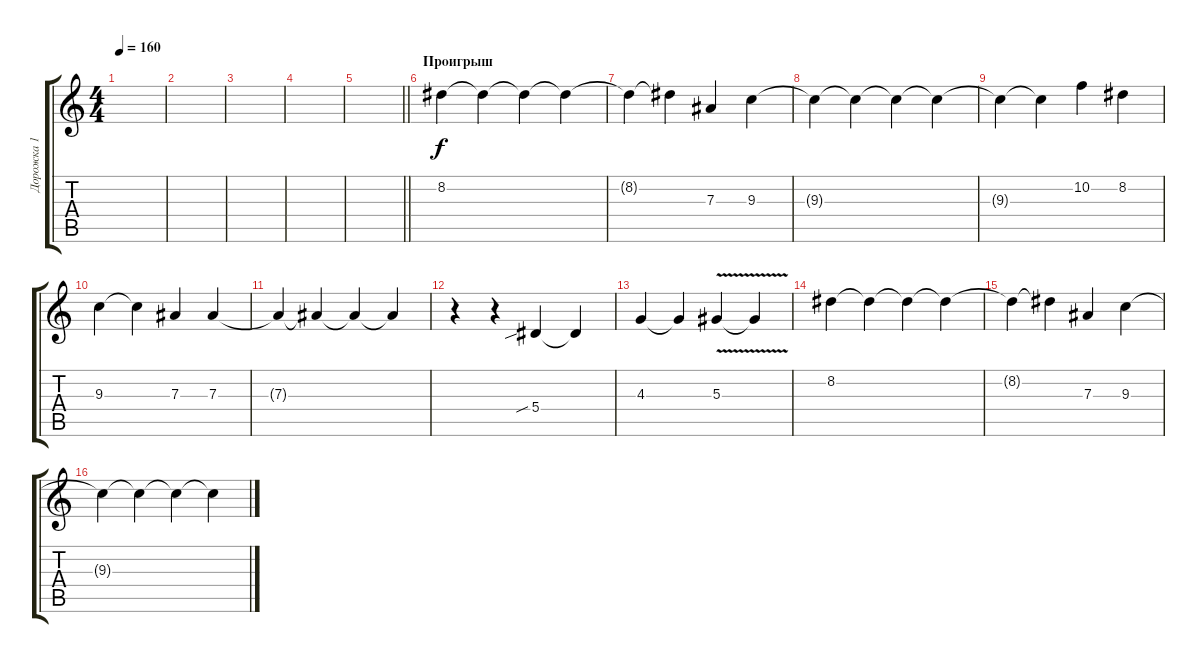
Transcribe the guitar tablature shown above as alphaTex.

\track ("Дорожка 1" "Дорожка 1") {instrument electricguitarjazz}
\staff {score tabs}
\tuning (C4 G3 Eb3 Bb2 F2 C2) {hide}
\ts (4 4)
\tempo 160
\clef g2
\ks c
|
|
|
|
\barLineRight lightlight
|
\section ("" "Проигрыш")
8.2.4 8.2{t}.4 8.2{t}.4 8.2{t}.4 |
8.2{t}.4 8.2{t}.4 7.3.4 9.3.4 |
9.3{t}.4 9.3{t}.4 9.3{t}.4 9.3{t}.4 |
9.3{t}.4 9.3{t}.4 10.2.4 8.2.4 |
9.3.4 9.3{t}.4 7.3.4 7.3.4 |
7.3{t}.4 7.3{t}.4 7.3{t}.4 7.3{t}.4 |
r.4 r.4 5.4{sib}.4 5.4{t}.4 |
4.3.4 4.3{t}.4 5.3{v}.4 5.3{t}.4 |
8.2.4 8.2{t}.4 8.2{t}.4 8.2{t}.4 |
8.2{t}.4 8.2{t}.4 7.3.4 9.3.4 |
9.3{t}.4 9.3{t}.4 9.3{t}.4 9.3{t}.4
